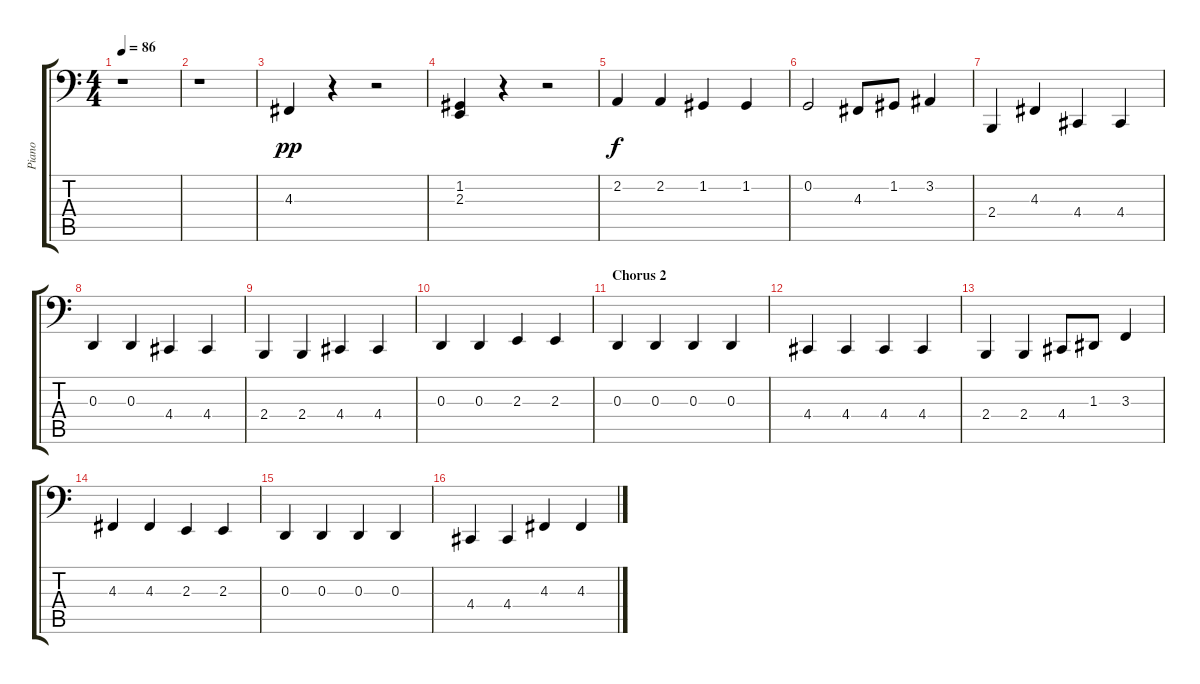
\track ("Piano" "Piano") {instrument brightacousticpiano}
\staff {score tabs}
\tuning (C3 G2 D2 A1 E1 B0) {hide}
\ts (4 4)
\tempo 86
\clef f4
\ks c
r.1{dy pp} |
r.1 |
4.3.4 r.4 r.2 |
(1.2 2.3).4 r.4 r.2 |
2.2.4{dy f} 2.2.4 1.2.4 1.2.4 |
0.2.2 4.3.8 1.2.8 3.2.4 |
2.4.4 4.3.4 4.4.4 4.4.4 |
0.3.4 0.3.4 4.4.4 4.4.4 |
2.4.4 2.4.4 4.4.4 4.4.4 |
0.3.4 0.3.4 2.3.4 2.3.4 |
\section ("" "Chorus 2")
0.3.4 0.3.4 0.3.4 0.3.4 |
4.4.4 4.4.4 4.4.4 4.4.4 |
2.4.4 2.4.4 4.4.8 1.3.8 3.3.4 |
4.3.4 4.3.4 2.3.4 2.3.4 |
0.3.4 0.3.4 0.3.4 0.3.4 |
4.4.4 4.4.4 4.3.4 4.3.4
